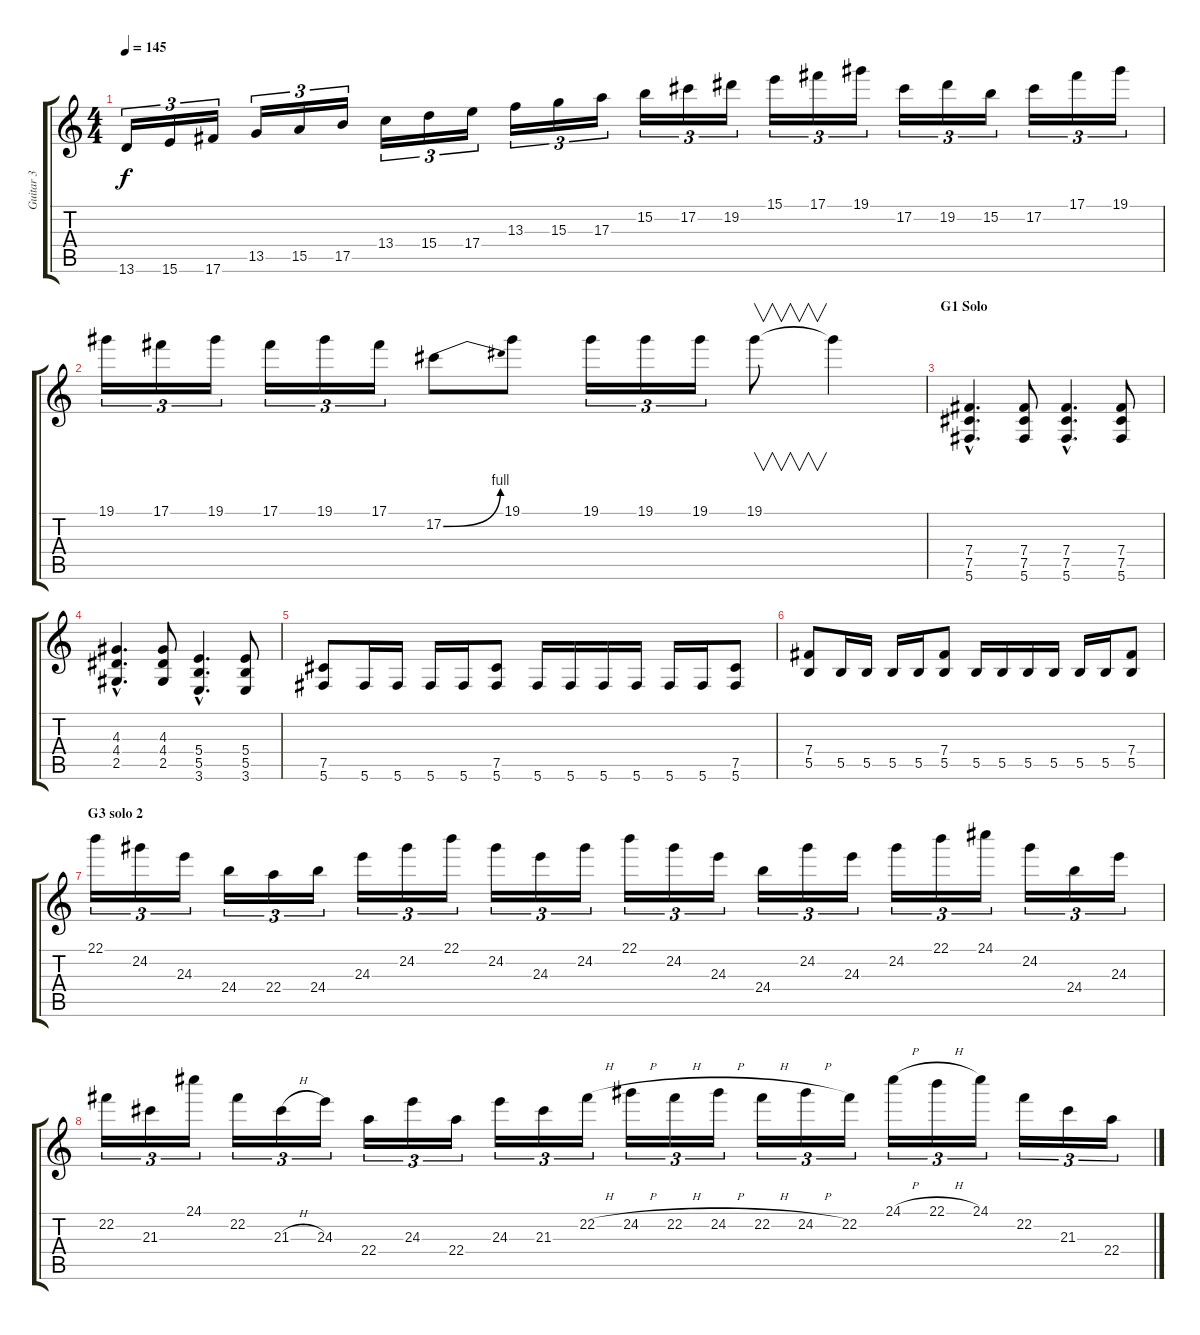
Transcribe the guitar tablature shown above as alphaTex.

\track ("Guitar 3" "Guitar 3") {instrument distortionguitar}
\staff {score tabs}
\tuning (Db4 Ab3 E3 B2 Gb2 Db2) {hide}
\ts (4 4)
\tempo 145
\clef g2
\ks c
13.6.16{tu (3 2) dy f} 15.6.16{tu (3 2)} 17.6.16{tu (3 2)} 13.5.16{tu (3 2)} 15.5.16{tu (3 2)} 17.5.16{tu (3 2)} 13.4.16{tu (3 2)} 15.4.16{tu (3 2)} 17.4.16{tu (3 2)} 13.3.16{tu (3 2)} 15.3.16{tu (3 2)} 17.3.16{tu (3 2)} 15.2.16{tu (3 2)} 17.2.16{tu (3 2)} 19.2.16{tu (3 2)} 15.1.16{tu (3 2)} 17.1.16{tu (3 2)} 19.1.16{tu (3 2)} 17.2.16{tu (3 2)} 19.2.16{tu (3 2)} 15.2.16{tu (3 2)} 17.2.16{tu (3 2)} 17.1.16{tu (3 2)} 19.1.16{tu (3 2)} |
19.1.16{tu (3 2)} 17.1.16{tu (3 2)} 19.1.16{tu (3 2)} 17.1.16{tu (3 2)} 19.1.16{tu (3 2)} 17.1.16{tu (3 2)} 17.2{be (bend 0 0 60 4)}.8 19.1.8 19.1.16{tu (3 2)} 19.1.16{tu (3 2)} 19.1.16{tu (3 2)} 19.1.8{v} 19.1{t}.4 |
\section ("" "G1 Solo")
(7.4{hac} 7.5{hac} 5.6{hac}).4{d} (7.4 7.5 5.6).8 (7.4{hac} 7.5{hac} 5.6{hac}).4{d} (7.4 7.5 5.6).8 |
(4.3{hac} 4.4{hac} 2.5{hac}).4{d} (4.3 4.4 2.5).8 (5.4{hac} 5.5{hac} 3.6{hac}).4{d} (5.4 5.5 3.6).8 |
(7.5 5.6).8 5.6.16 5.6.16 5.6.16 5.6.16 (7.5 5.6).8 5.6.16 5.6.16 5.6.16 5.6.16 5.6.16 5.6.16 (7.5 5.6).8 |
(7.4 5.5).8 5.5.16 5.5.16 5.5.16 5.5.16 (7.4 5.5).8 5.5.16 5.5.16 5.5.16 5.5.16 5.5.16 5.5.16 (7.4 5.5).8 |
\section ("" "G3 solo 2")
22.1.16{tu (3 2)} 24.2.16{tu (3 2)} 24.3.16{tu (3 2)} 24.4.16{tu (3 2)} 22.4.16{tu (3 2)} 24.4.16{tu (3 2)} 24.3.16{tu (3 2)} 24.2.16{tu (3 2)} 22.1.16{tu (3 2)} 24.2.16{tu (3 2)} 24.3.16{tu (3 2)} 24.2.16{tu (3 2)} 22.1.16{tu (3 2)} 24.2.16{tu (3 2)} 24.3.16{tu (3 2)} 24.4.16{tu (3 2)} 24.2.16{tu (3 2)} 24.3.16{tu (3 2)} 24.2.16{tu (3 2)} 22.1.16{tu (3 2)} 24.1.16{tu (3 2)} 24.2.16{tu (3 2)} 24.4.16{tu (3 2)} 24.3.16{tu (3 2)} |
22.2.16{tu (3 2)} 21.3.16{tu (3 2)} 24.1.16{tu (3 2)} 22.2.16{tu (3 2)} 21.3{h}.16{tu (3 2)} 24.3.16{tu (3 2)} 22.4.16{tu (3 2)} 24.3.16{tu (3 2)} 22.4.16{tu (3 2)} 24.3.16{tu (3 2)} 21.3.16{tu (3 2)} 22.2{h}.16{tu (3 2)} 24.2{h}.16{tu (3 2)} 22.2{h}.16{tu (3 2)} 24.2{h}.16{tu (3 2)} 22.2{h}.16{tu (3 2)} 24.2{h}.16{tu (3 2)} 22.2.16{tu (3 2)} 24.1{h}.16{tu (3 2)} 22.1{h}.16{tu (3 2)} 24.1.16{tu (3 2)} 22.2.16{tu (3 2)} 21.3.16{tu (3 2)} 22.4.16{tu (3 2)}
